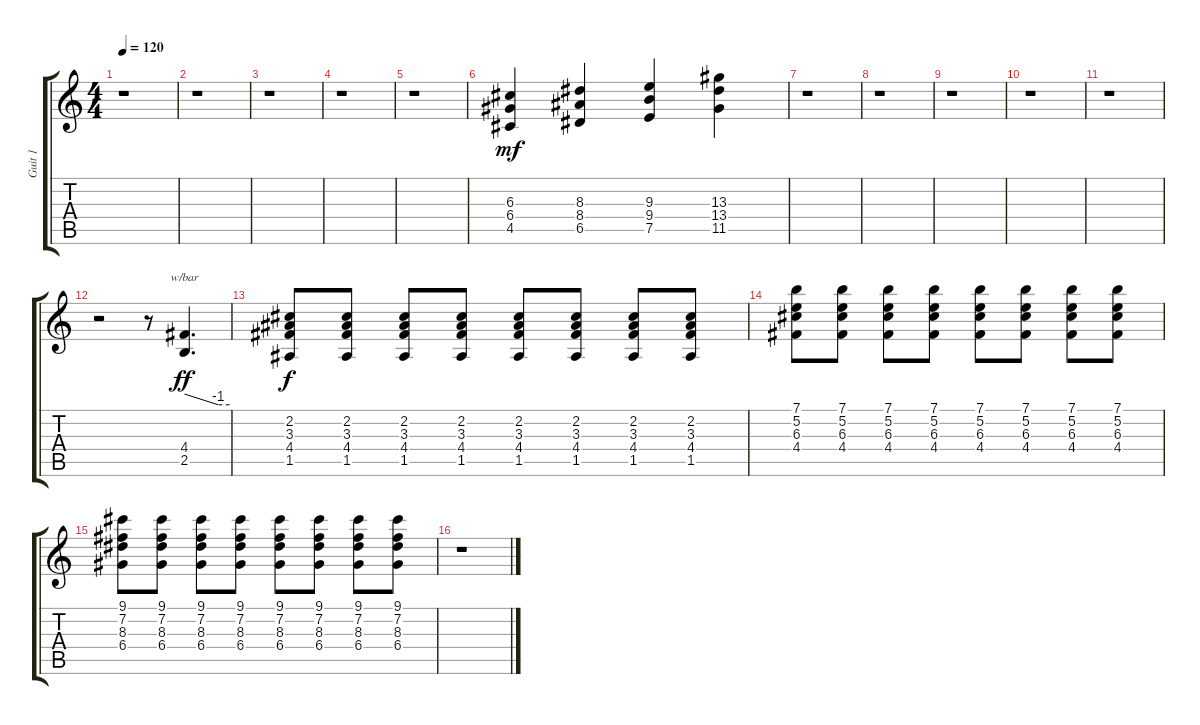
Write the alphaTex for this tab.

\track ("Guit 1" "Guit 1") {instrument distortionguitar}
\staff {score tabs}
\tuning (E4 B3 G3 D3 A2 E2) {hide}
\ts (4 4)
\tempo 120
\clef g2
\ks c
r.1{dy ff} |
r.1 |
r.1 |
r.1 |
r.1 |
(6.3 6.4 4.5).4{dy mf} (8.3 8.4 6.5).4 (9.3 9.4 7.5).4 (13.3 13.4 11.5).4 |
r.1 |
r.1 |
r.1 |
r.1 |
r.1 |
r.2 r.8 (4.4 2.5).4{d tbe (custom default 0 0 45 -4 60 -4) dy ff} |
(2.2 3.3 4.4 1.5).8{dy f} (2.2 3.3 4.4 1.5).8 (2.2 3.3 4.4 1.5).8 (2.2 3.3 4.4 1.5).8 (2.2 3.3 4.4 1.5).8 (2.2 3.3 4.4 1.5).8 (2.2 3.3 4.4 1.5).8 (2.2 3.3 4.4 1.5).8 |
(7.1 5.2 6.3 4.4).8 (7.1 5.2 6.3 4.4).8 (7.1 5.2 6.3 4.4).8 (7.1 5.2 6.3 4.4).8 (7.1 5.2 6.3 4.4).8 (7.1 5.2 6.3 4.4).8 (7.1 5.2 6.3 4.4).8 (7.1 5.2 6.3 4.4).8 |
(9.1 7.2 8.3 6.4).8 (9.1 7.2 8.3 6.4).8 (9.1 7.2 8.3 6.4).8 (9.1 7.2 8.3 6.4).8 (9.1 7.2 8.3 6.4).8 (9.1 7.2 8.3 6.4).8 (9.1 7.2 8.3 6.4).8 (9.1 7.2 8.3 6.4).8 |
r.1
